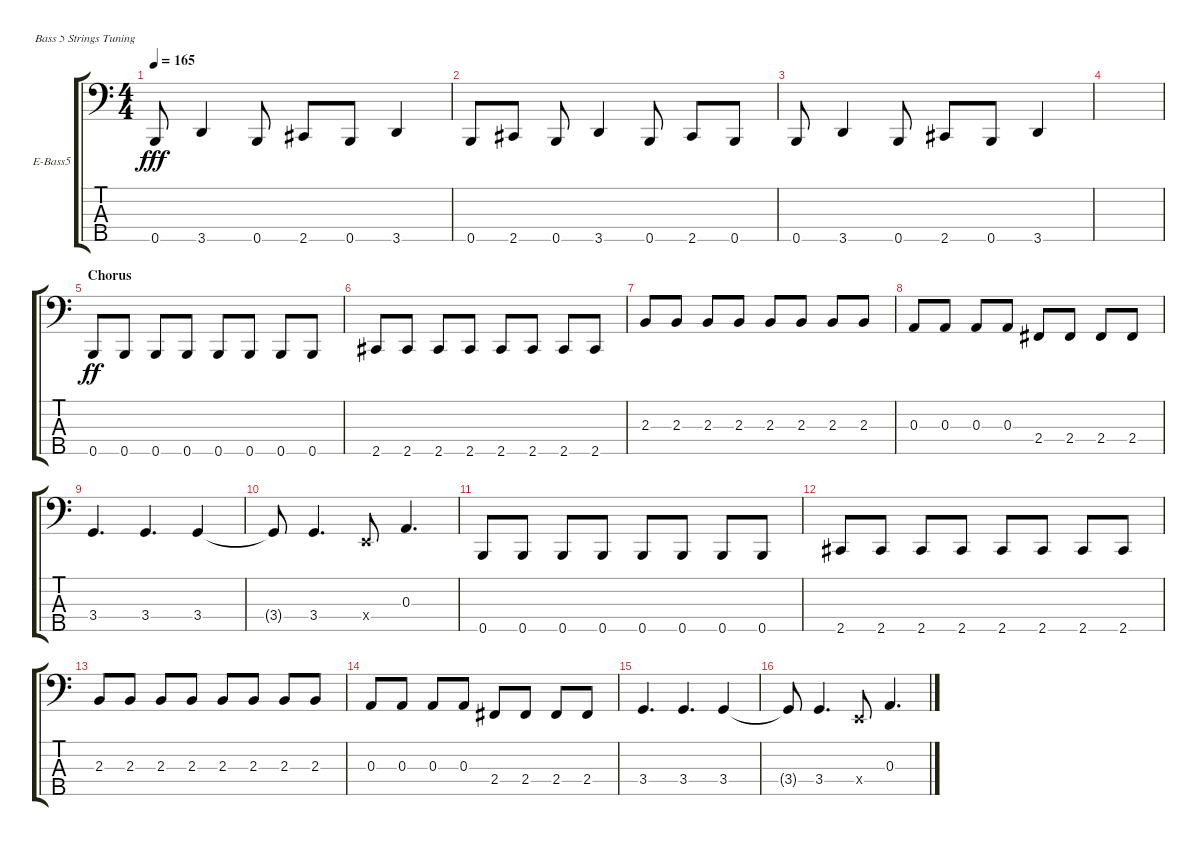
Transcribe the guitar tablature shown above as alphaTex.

\defaultSystemsLayout 4
\bracketExtendMode groupsimilarinstruments
\firstSystemTrackNameOrientation horizontal
\otherSystemsTrackNameOrientation horizontal
\track ("Bass" "E-Bass5") {instrument electricbassfinger}
\staff {score tabs}
\tuning (G2 D2 A1 E1 B0)
\ts (4 4)
\tempo 165
\clef f4
\scale
0.333333
\ks c
0.5.8{dy fff} 3.5.4 0.5.8 2.5.8 0.5.8 3.5.4 |
\scale
0.333333 0.5.8 2.5.8 0.5.8 3.5.4 0.5.8 2.5.8 0.5.8 |
\scale
0.333333 0.5.8 3.5.4 0.5.8 2.5.8 0.5.8 3.5.4 |
\scale
0.333333 |
\section ("" "Chorus")
\scale
0.333333 0.5.8{dy ff} 0.5.8 0.5.8 0.5.8 0.5.8 0.5.8 0.5.8 0.5.8 |
\scale
0.333333 2.5.8 2.5.8 2.5.8 2.5.8 2.5.8 2.5.8 2.5.8 2.5.8 |
\scale
0.333333 2.3.8 2.3.8 2.3.8 2.3.8 2.3.8 2.3.8 2.3.8 2.3.8 |
\scale
0.333333 0.3.8 0.3.8 0.3.8 0.3.8 2.4.8 2.4.8 2.4.8 2.4.8 |
\scale
0.333333 3.4.4{d} 3.4.4{d} 3.4.4 |
\scale
0.333333 3.4{t}.8 3.4.4{d} 0.4{x}.8 0.3.4{d} |
\scale
0.333333 0.5.8 0.5.8 0.5.8 0.5.8 0.5.8 0.5.8 0.5.8 0.5.8 |
\scale
0.333333 2.5.8 2.5.8 2.5.8 2.5.8 2.5.8 2.5.8 2.5.8 2.5.8 |
\scale
0.333333 2.3.8 2.3.8 2.3.8 2.3.8 2.3.8 2.3.8 2.3.8 2.3.8 |
\scale
0.333333 0.3.8 0.3.8 0.3.8 0.3.8 2.4.8 2.4.8 2.4.8 2.4.8 |
\scale
0.333333 3.4.4{d} 3.4.4{d} 3.4.4 |
\scale
0.333333 3.4{t}.8 3.4.4{d} 0.4{x}.8 0.3.4{d}
